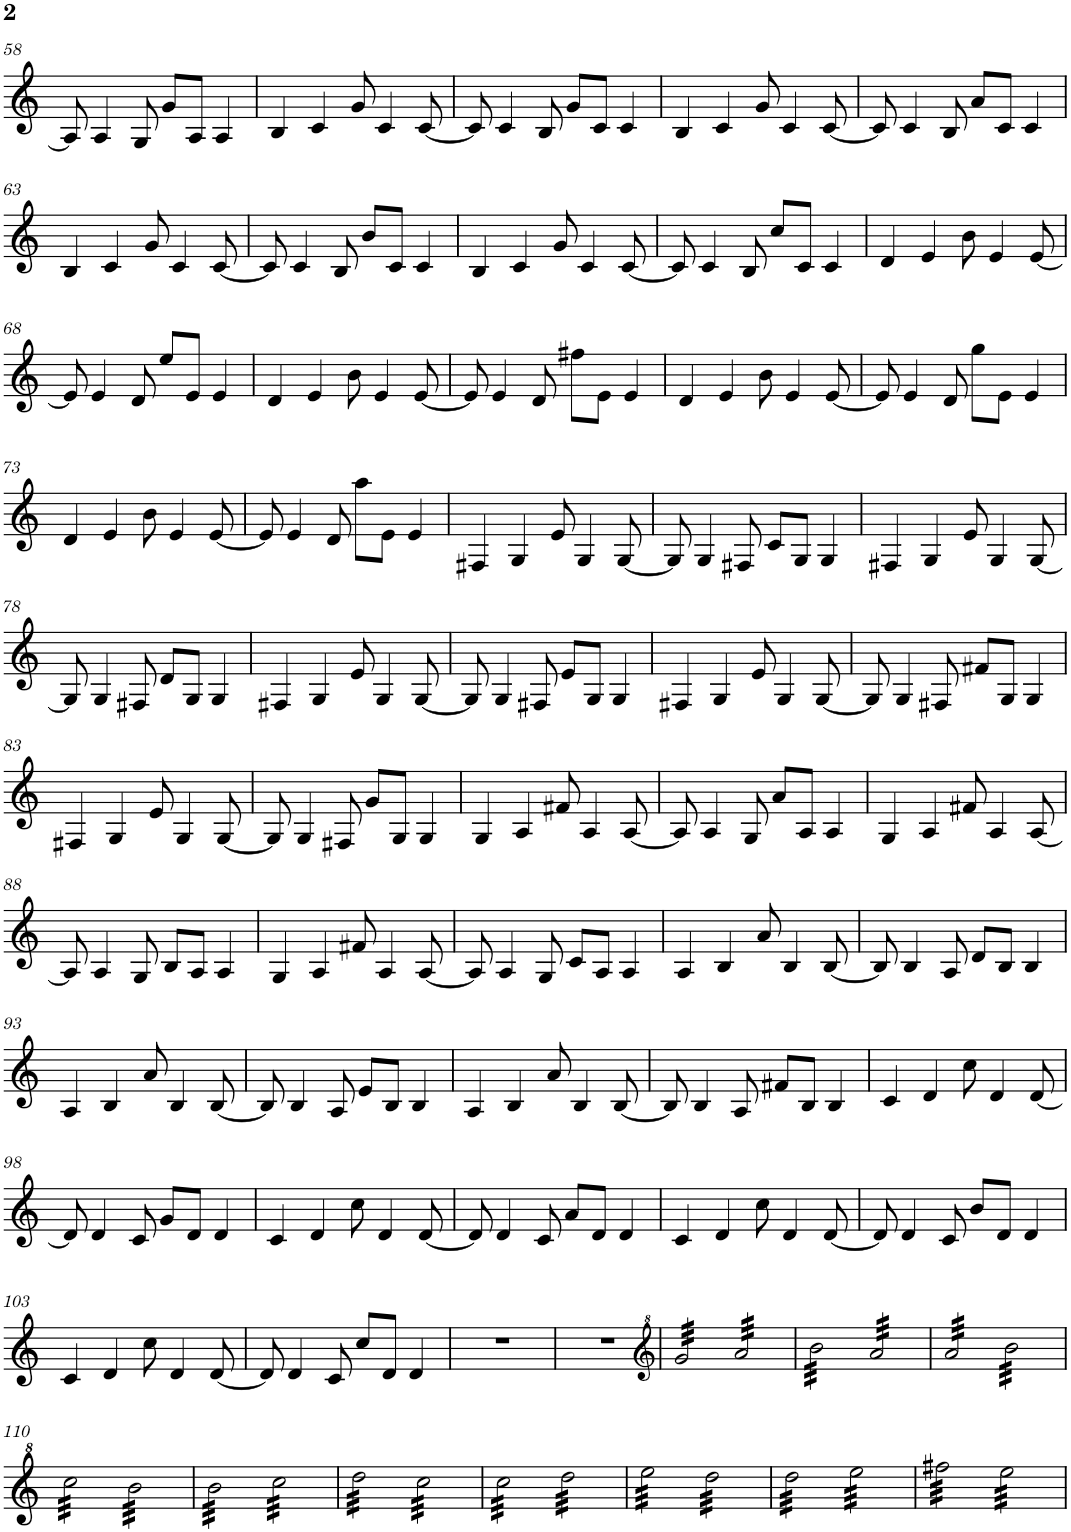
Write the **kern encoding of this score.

**kern
*part1
*staff1
*I"Violoncelo
*I'Vc.
!!LO:PB:g=z
*clefG2
*k[]
*M4/4
=58
8A/]
4A/
8G/
8g/L
8A/J
4A/
=59
4B/
4c/
8g/
4c/
[8c/
=60
8c/]
4c/
8B/
8g/L
8c/J
4c/
=61
4B/
4c/
8g/
4c/
[8c/
=62
8c/]
4c/
8B/
8a/L
8c/J
4c/
!!LO:LB:g=z
=63
4B/
4c/
8g/
4c/
[8c/
=64
8c/]
4c/
8B/
8b/L
8c/J
4c/
=65
4B/
4c/
8g/
4c/
[8c/
=66
8c/]
4c/
8B/
8cc/L
8c/J
4c/
=67
4d/
4e/
8b\
4e/
[8e/
!!LO:LB:g=z
=68
8e/]
4e/
8d/
8ee/L
8e/J
4e/
=69
4d/
4e/
8b\
4e/
[8e/
=70
8e/]
4e/
8d/
8ff#X\L
8e\J
4e/
=71
4d/
4e/
8b\
4e/
[8e/
=72
8e/]
4e/
8d/
8gg\L
8e\J
4e/
!!LO:LB:g=z
=73
4d/
4e/
8b\
4e/
[8e/
=74
8e/]
4e/
8d/
8aa\L
8e\J
4e/
=75
4F#X/
4G/
8e/
4G/
[8G/
=76
8G/]
4G/
8F#X/
8c/L
8G/J
4G/
=77
4F#X/
4G/
8e/
4G/
[8G/
!!LO:LB:g=z
=78
8G/]
4G/
8F#X/
8d/L
8G/J
4G/
=79
4F#X/
4G/
8e/
4G/
[8G/
=80
8G/]
4G/
8F#X/
8e/L
8G/J
4G/
=81
4F#X/
4G/
8e/
4G/
[8G/
=82
8G/]
4G/
8F#X/
8f#X/L
8G/J
4G/
!!LO:LB:g=z
=83
4F#X/
4G/
8e/
4G/
[8G/
=84
8G/]
4G/
8F#X/
8g/L
8G/J
4G/
=85
4G/
4A/
8f#X/
4A/
[8A/
=86
8A/]
4A/
8G/
8a/L
8A/J
4A/
=87
4G/
4A/
8f#X/
4A/
[8A/
!!LO:LB:g=z
=88
8A/]
4A/
8G/
8B/L
8A/J
4A/
=89
4G/
4A/
8f#X/
4A/
[8A/
=90
8A/]
4A/
8G/
8c/L
8A/J
4A/
=91
4A/
4B/
8a/
4B/
[8B/
=92
8B/]
4B/
8A/
8d/L
8B/J
4B/
!!LO:LB:g=z
=93
4A/
4B/
8a/
4B/
[8B/
=94
8B/]
4B/
8A/
8e/L
8B/J
4B/
=95
4A/
4B/
8a/
4B/
[8B/
=96
8B/]
4B/
8A/
8f#X/L
8B/J
4B/
=97
4c/
4d/
8cc\
4d/
[8d/
!!LO:LB:g=z
=98
8d/]
4d/
8c/
8g/L
8d/J
4d/
=99
4c/
4d/
8cc\
4d/
[8d/
=100
8d/]
4d/
8c/
8a/L
8d/J
4d/
=101
4c/
4d/
8cc\
4d/
[8d/
=102
8d/]
4d/
8c/
8b/L
8d/J
4d/
!!LO:LB:g=z
=103
4c/
4d/
8cc\
4d/
[8d/
=104
8d/]
4d/
8c/
8cc/L
8d/J
4d/
=105
1r
=106
1r
=107
*clefG^2
*tremolo
32gg/LLL
32gg/
32gg/
32gg/
32gg/
32gg/
32gg/
32gg/
32gg/
32gg/
32gg/
32gg/
32gg/
32gg/
32gg/
32gg/JJJ
32aa/LLL
32aa/
32aa/
32aa/
32aa/
32aa/
32aa/
32aa/
32aa/
32aa/
32aa/
32aa/
32aa/
32aa/
32aa/
32aa/JJJ
=108
32bb\LLL
32bb\
32bb\
32bb\
32bb\
32bb\
32bb\
32bb\
32bb\
32bb\
32bb\
32bb\
32bb\
32bb\
32bb\
32bb\JJJ
32aa/LLL
32aa/
32aa/
32aa/
32aa/
32aa/
32aa/
32aa/
32aa/
32aa/
32aa/
32aa/
32aa/
32aa/
32aa/
32aa/JJJ
=109
32aa/LLL
32aa/
32aa/
32aa/
32aa/
32aa/
32aa/
32aa/
32aa/
32aa/
32aa/
32aa/
32aa/
32aa/
32aa/
32aa/JJJ
32bb\LLL
32bb\
32bb\
32bb\
32bb\
32bb\
32bb\
32bb\
32bb\
32bb\
32bb\
32bb\
32bb\
32bb\
32bb\
32bb\JJJ
!!LO:LB:g=z
=110
32ccc\LLL
32ccc\
32ccc\
32ccc\
32ccc\
32ccc\
32ccc\
32ccc\
32ccc\
32ccc\
32ccc\
32ccc\
32ccc\
32ccc\
32ccc\
32ccc\JJJ
32bb\LLL
32bb\
32bb\
32bb\
32bb\
32bb\
32bb\
32bb\
32bb\
32bb\
32bb\
32bb\
32bb\
32bb\
32bb\
32bb\JJJ
=111
32bb\LLL
32bb\
32bb\
32bb\
32bb\
32bb\
32bb\
32bb\
32bb\
32bb\
32bb\
32bb\
32bb\
32bb\
32bb\
32bb\JJJ
32ccc\LLL
32ccc\
32ccc\
32ccc\
32ccc\
32ccc\
32ccc\
32ccc\
32ccc\
32ccc\
32ccc\
32ccc\
32ccc\
32ccc\
32ccc\
32ccc\JJJ
=112
32ddd\LLL
32ddd\
32ddd\
32ddd\
32ddd\
32ddd\
32ddd\
32ddd\
32ddd\
32ddd\
32ddd\
32ddd\
32ddd\
32ddd\
32ddd\
32ddd\JJJ
32ccc\LLL
32ccc\
32ccc\
32ccc\
32ccc\
32ccc\
32ccc\
32ccc\
32ccc\
32ccc\
32ccc\
32ccc\
32ccc\
32ccc\
32ccc\
32ccc\JJJ
=113
32ccc\LLL
32ccc\
32ccc\
32ccc\
32ccc\
32ccc\
32ccc\
32ccc\
32ccc\
32ccc\
32ccc\
32ccc\
32ccc\
32ccc\
32ccc\
32ccc\JJJ
32ddd\LLL
32ddd\
32ddd\
32ddd\
32ddd\
32ddd\
32ddd\
32ddd\
32ddd\
32ddd\
32ddd\
32ddd\
32ddd\
32ddd\
32ddd\
32ddd\JJJ
=114
32eee\LLL
32eee\
32eee\
32eee\
32eee\
32eee\
32eee\
32eee\
32eee\
32eee\
32eee\
32eee\
32eee\
32eee\
32eee\
32eee\JJJ
32ddd\LLL
32ddd\
32ddd\
32ddd\
32ddd\
32ddd\
32ddd\
32ddd\
32ddd\
32ddd\
32ddd\
32ddd\
32ddd\
32ddd\
32ddd\
32ddd\JJJ
=115
32ddd\LLL
32ddd\
32ddd\
32ddd\
32ddd\
32ddd\
32ddd\
32ddd\
32ddd\
32ddd\
32ddd\
32ddd\
32ddd\
32ddd\
32ddd\
32ddd\JJJ
32eee\LLL
32eee\
32eee\
32eee\
32eee\
32eee\
32eee\
32eee\
32eee\
32eee\
32eee\
32eee\
32eee\
32eee\
32eee\
32eee\JJJ
=116
32fff#X\LLL
32fff#X\
32fff#X\
32fff#X\
32fff#X\
32fff#X\
32fff#X\
32fff#X\
32fff#X\
32fff#X\
32fff#X\
32fff#X\
32fff#X\
32fff#X\
32fff#X\
32fff#X\JJJ
32eee\LLL
32eee\
32eee\
32eee\
32eee\
32eee\
32eee\
32eee\
32eee\
32eee\
32eee\
32eee\
32eee\
32eee\
32eee\
32eee\JJJ
*Xtremolo
=
*-
